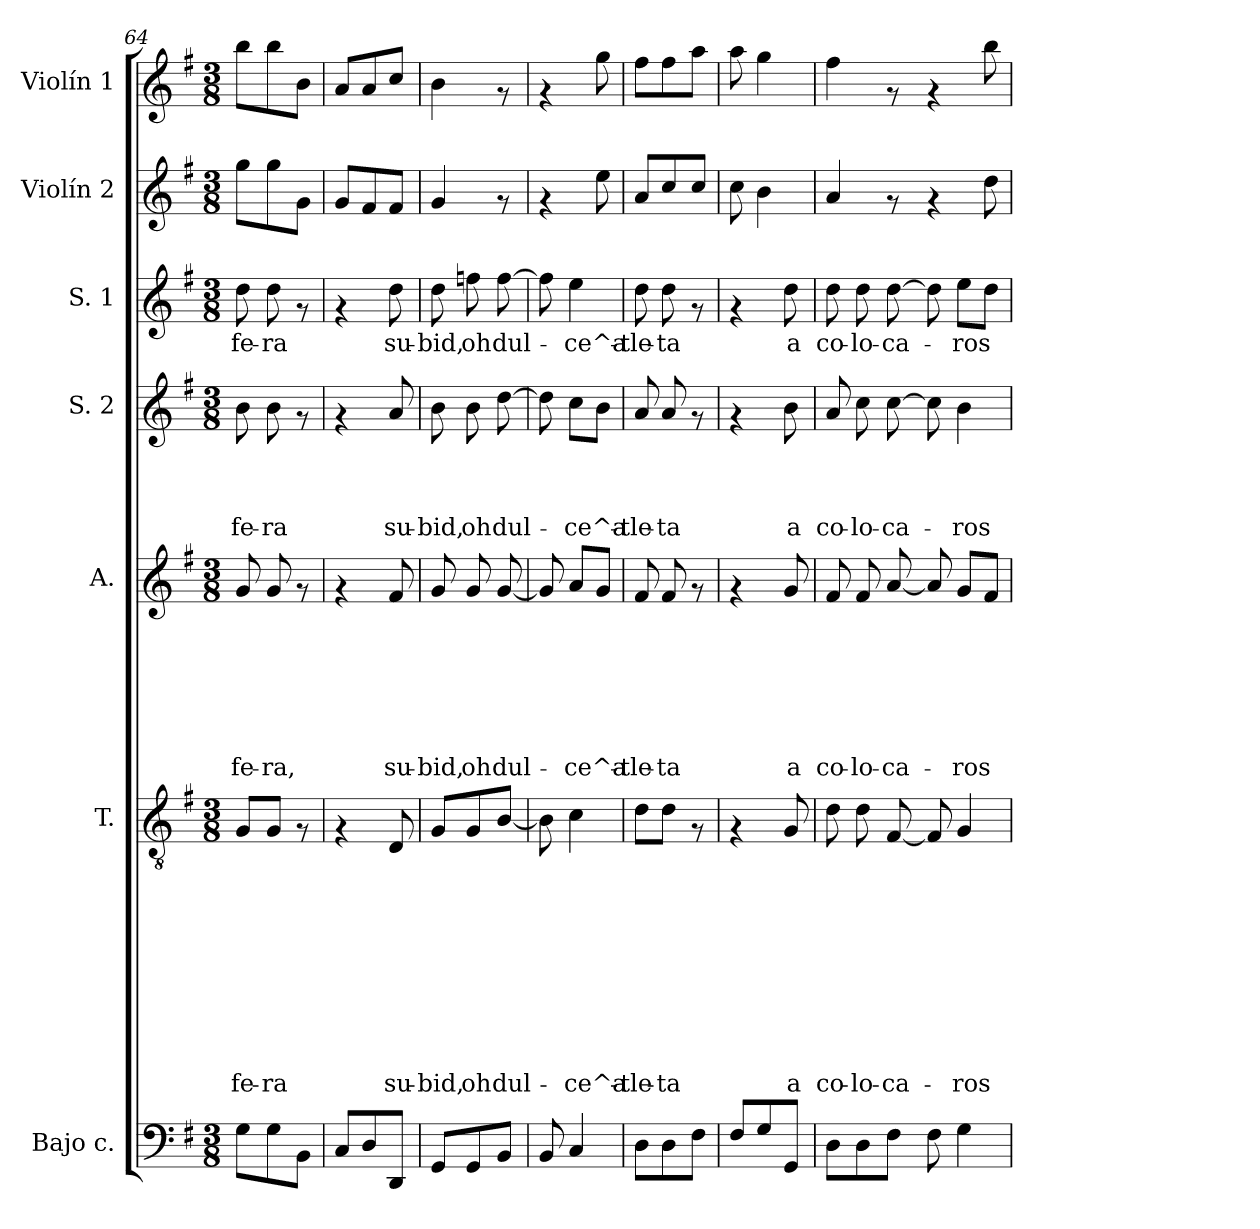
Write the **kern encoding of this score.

**kern	**kern	**text	**text	**text	**text	**text	**text	**text	**text	**text	**text	**kern	**text	**text	**text	**text	**text	**text	**text	**kern	**text	**text	**text	**text	**kern	**text	**kern	**kern
*part7	*part6	*part6	*part6	*part6	*part6	*part6	*part6	*part6	*part6	*part6	*part6	*part5	*part5	*part5	*part5	*part5	*part5	*part5	*part5	*part4	*part4	*part4	*part4	*part4	*part3	*part3	*part2	*part1
*staff7	*staff6	*staff6	*staff6	*staff6	*staff6	*staff6	*staff6	*staff6	*staff6	*staff6	*staff6	*staff5	*staff5	*staff5	*staff5	*staff5	*staff5	*staff5	*staff5	*staff4	*staff4	*staff4	*staff4	*staff4	*staff3	*staff3	*staff2	*staff1
*I"Bajo c.	*I"T.	*	*	*	*	*	*	*	*	*	*	*I"A.	*	*	*	*	*	*	*	*I"S. 2	*	*	*	*	*I"S. 1	*	*I"Violín 2	*I"Violín 1
*I'Bajo c.	*I'T.	*	*	*	*	*	*	*	*	*	*	*I'A.	*	*	*	*	*	*	*	*I'S. 2	*	*	*	*	*I'S. 1	*	*I'Violín 2	*I'Violín 1
*clefF4	*clefGv2	*	*	*	*	*	*	*	*	*	*	*clefG2	*	*	*	*	*	*	*	*clefG2	*	*	*	*	*clefG2	*	*clefG2	*clefG2
*ITrd7c12	*	*	*	*	*	*	*	*	*	*	*	*	*	*	*	*	*	*	*	*	*	*	*	*	*	*	*	*
*k[f#]	*k[f#]	*	*	*	*	*	*	*	*	*	*	*k[f#]	*	*	*	*	*	*	*	*k[f#]	*	*	*	*	*k[f#]	*	*k[f#]	*k[f#]
*G:	*G:	*	*	*	*	*	*	*	*	*	*	*G:	*	*	*	*	*	*	*	*G:	*	*	*	*	*G:	*	*G:	*G:
*M3/8	*M3/8	*	*	*	*	*	*	*	*	*	*	*M3/8	*	*	*	*	*	*	*	*M3/8	*	*	*	*	*M3/8	*	*M3/8	*M3/8
=64	=64	=64	=64	=64	=64	=64	=64	=64	=64	=64	=64	=64	=64	=64	=64	=64	=64	=64	=64	=64	=64	=64	=64	=64	=64	=64	=64	=64
!	!	!	!	!	!	!	!	!	!	!	!LO:LY:b	!	!	!	!	!	!	!	!LO:LY:b	!	!	!	!	!LO:LY:b	!	!LO:LY:b	!	!
8GG\L	8G/L	.	.	.	.	.	.	.	.	.	-fe-	8g/	.	.	.	.	.	.	-fe-	8b\	.	.	.	-fe-	8dd\	-fe-	8gg\L	8bb\L
!	!	!	!	!	!	!	!	!	!	!	!LO:LY:b	!	!	!	!	!	!	!	!LO:LY:b	!	!	!	!	!LO:LY:b	!	!LO:LY:b	!	!
8GG\	8G/J	.	.	.	.	.	.	.	.	.	-ra	8g/	.	.	.	.	.	.	-ra,	8b\	.	.	.	-ra	8dd\	-ra	8gg\	8bb\
8BBB\J	8rF	.	.	.	.	.	.	.	.	.	.	8rf	.	.	.	.	.	.	.	8rf	.	.	.	.	8rf	.	8g\J	8b\J
=65	=65	=65	=65	=65	=65	=65	=65	=65	=65	=65	=65	=65	=65	=65	=65	=65	=65	=65	=65	=65	=65	=65	=65	=65	=65	=65	=65	=65
8CC/L	4rF	.	.	.	.	.	.	.	.	.	.	4rf	.	.	.	.	.	.	.	4rf	.	.	.	.	4rf	.	8g/L	8a/L
8DD/	.	.	.	.	.	.	.	.	.	.	.	.	.	.	.	.	.	.	.	.	.	.	.	.	.	.	8f#/	8a/
!	!	!	!	!	!	!	!	!	!	!	!LO:LY:b	!	!	!	!	!	!	!	!LO:LY:b	!	!	!	!	!LO:LY:b	!	!LO:LY:b	!	!
8DDD/J	8D/	.	.	.	.	.	.	.	.	.	su-	8f#/	.	.	.	.	.	.	su-	8a/	.	.	.	su-	8dd\	su-	8f#/J	8cc/J
=66	=66	=66	=66	=66	=66	=66	=66	=66	=66	=66	=66	=66	=66	=66	=66	=66	=66	=66	=66	=66	=66	=66	=66	=66	=66	=66	=66	=66
!	!	!	!	!	!	!	!	!	!	!	!LO:LY:b	!	!	!	!	!	!	!	!LO:LY:b	!	!	!	!	!LO:LY:b	!	!LO:LY:b	!	!
8GGG/L	8G/L	.	.	.	.	.	.	.	.	.	-bid,	8g/	.	.	.	.	.	.	-bid,	8b\	.	.	.	-bid,	8dd\	-bid,	4g/	4b\
!	!	!	!	!	!	!	!	!	!	!	!LO:LY:b	!	!	!	!	!	!	!	!LO:LY:b	!	!	!	!	!LO:LY:b	!	!LO:LY:b	!	!
8GGG/	8G/	.	.	.	.	.	.	.	.	.	oh	8g/	.	.	.	.	.	.	oh	8b\	.	.	.	oh	8ffn\	oh	.	.
!	!	!	!	!	!	!	!	!	!	!	!LO:LY:b	!	!	!	!	!	!	!	!LO:LY:b	!	!	!	!	!LO:LY:b	!	!LO:LY:b	!	!
8BBB/J	[>8B/J	.	.	.	.	.	.	.	.	.	dul-	[>8g/	.	.	.	.	.	.	dul-	[>8dd\	.	.	.	dul-	[>8ff\	dul-	8rf	8rf
=67	=67	=67	=67	=67	=67	=67	=67	=67	=67	=67	=67	=67	=67	=67	=67	=67	=67	=67	=67	=67	=67	=67	=67	=67	=67	=67	=67	=67
8BBB/	8B\]	.	.	.	.	.	.	.	.	.	.	8g/]	.	.	.	.	.	.	.	8dd\]	.	.	.	.	8ff\]	.	4rf	4rf
!	!	!	!	!	!	!	!	!	!	!	!LO:LY:b	!	!	!	!	!	!	!	!LO:LY:b	!	!	!	!	!LO:LY:b	!	!LO:LY:b	!	!
4CC/	4c\	.	.	.	.	.	.	.	.	.	-ce^a-	8a/L	.	.	.	.	.	.	-ce^a-	8cc\L	.	.	.	-ce^a-	4ee\	-ce^a-	.	.
.	.	.	.	.	.	.	.	.	.	.	.	8g/J	.	.	.	.	.	.	.	8b\J	.	.	.	.	.	.	8ee\	8gg\
=68	=68	=68	=68	=68	=68	=68	=68	=68	=68	=68	=68	=68	=68	=68	=68	=68	=68	=68	=68	=68	=68	=68	=68	=68	=68	=68	=68	=68
!	!	!	!	!	!	!	!	!	!	!	!LO:LY:b	!	!	!	!	!	!	!	!LO:LY:b	!	!	!	!	!LO:LY:b	!	!LO:LY:b	!	!
8DD\L	8d\L	.	.	.	.	.	.	.	.	.	-tle-	8f#/	.	.	.	.	.	.	-tle-	8a/	.	.	.	-tle-	8dd\	-tle-	8a/L	8ff#\L
!	!	!	!	!	!	!	!	!	!	!	!LO:LY:b	!	!	!	!	!	!	!	!LO:LY:b	!	!	!	!	!LO:LY:b	!	!LO:LY:b	!	!
8DD\	8d\J	.	.	.	.	.	.	.	.	.	-ta	8f#/	.	.	.	.	.	.	-ta	8a/	.	.	.	-ta	8dd\	-ta	8cc/	8ff#\
8FF#\J	8rF	.	.	.	.	.	.	.	.	.	.	8rf	.	.	.	.	.	.	.	8rf	.	.	.	.	8rf	.	8cc/J	8aa\J
=69	=69	=69	=69	=69	=69	=69	=69	=69	=69	=69	=69	=69	=69	=69	=69	=69	=69	=69	=69	=69	=69	=69	=69	=69	=69	=69	=69	=69
8FF#/L	4rF	.	.	.	.	.	.	.	.	.	.	4rf	.	.	.	.	.	.	.	4rf	.	.	.	.	4rf	.	8cc\	8aa\
8GG/	.	.	.	.	.	.	.	.	.	.	.	.	.	.	.	.	.	.	.	.	.	.	.	.	.	.	4b\	4gg\
!	!	!	!	!	!	!	!	!	!	!	!LO:LY:b	!	!	!	!	!	!	!	!LO:LY:b	!	!	!	!	!LO:LY:b	!	!LO:LY:b	!	!
8GGG/J	8G/	.	.	.	.	.	.	.	.	.	a	8g/	.	.	.	.	.	.	a	8b\	.	.	.	a	8dd\	a	.	.
!!LO:PB:g=z
=70	=70	=70	=70	=70	=70	=70	=70	=70	=70	=70	=70	=70	=70	=70	=70	=70	=70	=70	=70	=70	=70	=70	=70	=70	=70	=70	=70	=70
!	!	!	!	!	!	!	!	!	!	!	!LO:LY:b	!	!	!	!	!	!	!	!LO:LY:b	!	!	!	!	!LO:LY:b	!	!LO:LY:b	!	!
8DD\L	8d\	.	.	.	.	.	.	.	.	.	co-	8f#/	.	.	.	.	.	.	co-	8a/	.	.	.	co-	8dd\	co-	4a/	4ff#\
!	!	!	!	!	!	!	!	!	!	!	!LO:LY:b	!	!	!	!	!	!	!	!LO:LY:b	!	!	!	!	!LO:LY:b	!	!LO:LY:b	!	!
8DD\	8d\	.	.	.	.	.	.	.	.	.	-lo-	8f#/	.	.	.	.	.	.	-lo-	8cc\	.	.	.	-lo-	8dd\	-lo-	.	.
!	!	!	!	!	!	!	!	!	!	!	!LO:LY:b	!	!	!	!	!	!	!	!LO:LY:b	!	!	!	!	!LO:LY:b	!	!LO:LY:b	!	!
8FF#\J	[>8F#/	.	.	.	.	.	.	.	.	.	-ca-	[>8a/	.	.	.	.	.	.	-ca-	[>8cc\	.	.	.	-ca-	[>8dd\	-ca-	8rf	8rf
8FF#\	8F#/]	.	.	.	.	.	.	.	.	.	.	8a/]	.	.	.	.	.	.	.	8cc\]	.	.	.	.	8dd\]	.	4rf	4rf
!	!	!	!	!	!	!	!	!	!	!	!LO:LY:b	!	!	!	!	!	!	!	!LO:LY:b	!	!	!	!	!LO:LY:b	!	!LO:LY:b	!	!
4GG\	4G/	.	.	.	.	.	.	.	.	.	-ros	8g/L	.	.	.	.	.	.	-ros	4b\	.	.	.	-ros	8ee\L	-ros	.	.
.	.	.	.	.	.	.	.	.	.	.	.	8f#/J	.	.	.	.	.	.	.	.	.	.	.	.	8dd\J	.	8dd\	8bb\
=	=	=	=	=	=	=	=	=	=	=	=	=	=	=	=	=	=	=	=	=	=	=	=	=	=	=	=	=
*-	*-	*-	*-	*-	*-	*-	*-	*-	*-	*-	*-	*-	*-	*-	*-	*-	*-	*-	*-	*-	*-	*-	*-	*-	*-	*-	*-	*-
